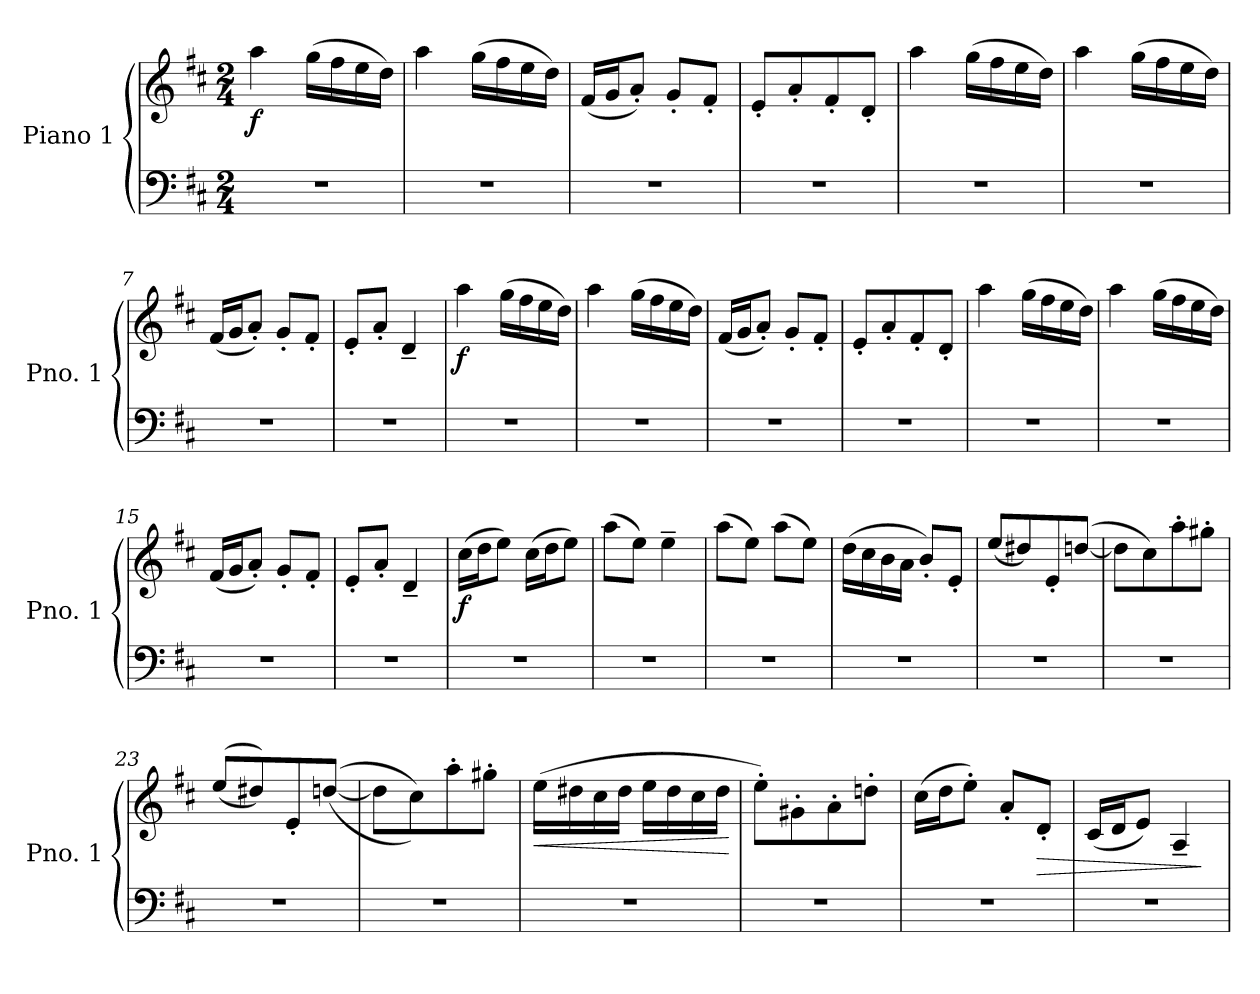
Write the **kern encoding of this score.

**kern	**kern	**dynam
*part1	*part1	*part1
*staff2	*staff1	*staff1/2
*I"Piano 1	*	*
*I'Pno. 1	*	*
*clefF4	*clefG2	*
*k[f#c#]	*k[f#c#]	*
*M2/4	*M2/4	*
=1	=1	=1
!	!	!LO:DY:b
2r	4aa\	f
.	(>16gg\LL	.
.	16ff#\	.
.	16ee\	.
.	16dd\JJ)	.
=2	=2	=2
2r	4aa\	.
.	(>16gg\LL	.
.	16ff#\	.
.	16ee\	.
.	16dd\JJ)	.
=3	=3	=3
2r	(<16f#/LL	.
.	16g/J	.
.	8a'/J)	.
.	8g'/L	.
.	8f#'/J	.
=4	=4	=4
2r	8e'/L	.
.	8a'/	.
.	8f#'/	.
.	8d'/J	.
=5	=5	=5
2r	4aa\	.
.	(>16gg\LL	.
.	16ff#\	.
.	16ee\	.
.	16dd\JJ)	.
=6	=6	=6
2r	4aa\	.
.	(>16gg\LL	.
.	16ff#\	.
.	16ee\	.
.	16dd\JJ)	.
=7	=7	=7
2r	(<16f#/LL	.
.	16g/J	.
.	8a'/J)	.
.	8g'/L	.
.	8f#'/J	.
=8	=8	=8
2r	8e'/L	.
.	8a'/J	.
.	4d~/	.
=9	=9	=9
!	!	!LO:DY:b
2r	4aa\	f
.	(>16gg\LL	.
.	16ff#\	.
.	16ee\	.
.	16dd\JJ)	.
=10	=10	=10
2r	4aa\	.
.	(>16gg\LL	.
.	16ff#\	.
.	16ee\	.
.	16dd\JJ)	.
=11	=11	=11
2r	(<16f#/LL	.
.	16g/J	.
.	8a'/J)	.
.	8g'/L	.
.	8f#'/J	.
=12	=12	=12
2r	8e'/L	.
.	8a'/	.
.	8f#'/	.
.	8d'/J	.
=13	=13	=13
2r	4aa\	.
.	(>16gg\LL	.
.	16ff#\	.
.	16ee\	.
.	16dd\JJ)	.
=14	=14	=14
2r	4aa\	.
.	(>16gg\LL	.
.	16ff#\	.
.	16ee\	.
.	16dd\JJ)	.
=15	=15	=15
2r	(<16f#/LL	.
.	16g/J	.
.	8a'/J)	.
.	8g'/L	.
.	8f#'/J	.
=16	=16	=16
2r	8e'/L	.
.	8a'/J	.
.	4d~/	.
=17	=17	=17
!	!	!LO:DY:b
2r	(>16cc#\LL	f
.	16dd\J	.
.	8ee\J)	.
.	(>16cc#\LL	.
.	16dd\J	.
.	8ee\J)	.
=18	=18	=18
2r	(>8aa\L	.
.	8ee\J)	.
.	4ee~\	.
=19	=19	=19
2r	(>8aa\L	.
.	8ee\J)	.
.	(>8aa\L	.
.	8ee\J)	.
=20	=20	=20
2r	(>16dd\LL	.
.	16cc#\	.
.	16b\	.
.	16a\JJ	.
.	8b'/L)	.
.	8e'/J	.
=21	=21	=21
2r	(<8ee/L	.
.	8dd#X/)	.
.	8e'/	.
.	(>[8ddn/J	.
=22	=22	=22
2r	8dd\L]	.
.	8cc#\)	.
.	8aa'\	.
.	8gg#X'\J	.
=23	=23	=23
2r	(<(<8ee/L	.
.	8dd#X/))	.
.	8e'/	.
.	(>(>[8ddn/J	.
=24	=24	=24
2r	8dd\L]	.
.	8cc#\))	.
.	8aa'\	.
.	8gg#X'\J	.
=25	=25	=25
!	!	!LO:HP:b
2r	(>16ee\LL	<
.	16dd#X\	.
.	16cc#\	.
.	16dd#\JJ	.
.	16ee\LL	.
.	16dd#\	.
.	16cc#\	.
.	16dd#\JJ	.
.	.	[
=26	=26	=26
2r	8ee'\L)	.
.	8g#X'\	.
.	8a'\	.
.	8ddn'\J	.
=27	=27	=27
2r	(>16cc#\LL	.
.	16dd\J	.
.	8ee'\J)	.
.	8a'/L	.
!	!	!LO:HP:b
.	8d'/J	>
=28	=28	=28
2r	(<16c#/LL	.
.	16d/J	.
.	8e/J)	.
.	4A~/	.
.	.	]
=	=	=
*-	*-	*-
